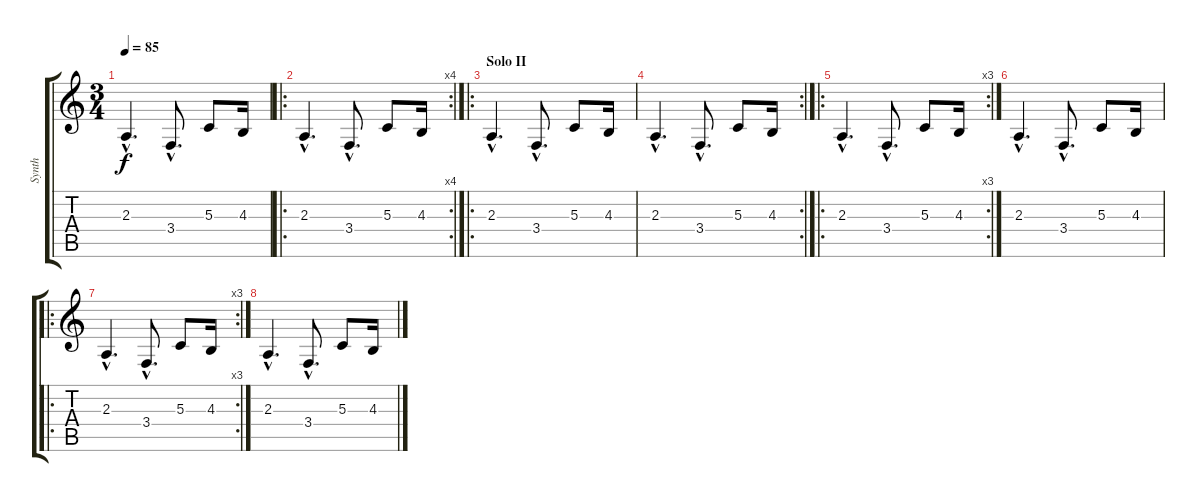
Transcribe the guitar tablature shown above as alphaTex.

\track ("Synth" "Synth") {instrument stringensemble1}
\staff {score tabs}
\tuning (E4 B3 G3 D3 A2 E2) {hide}
\ts (3 4)
\tempo 85
\clef g2
\ks c
2.3{hac}.4{d dy f} 3.4{hac}.8{d} 5.3.8 4.3.16 |
\ro
\rc 4
2.3{hac}.4{d} 3.4{hac}.8{d} 5.3.8 4.3.16 |
\ro
\section ("" "Solo II")
2.3{hac}.4{d} 3.4{hac}.8{d} 5.3.8 4.3.16 |
\rc 2
2.3{hac}.4{d} 3.4{hac}.8{d} 5.3.8 4.3.16 |
\ro
\rc 3
2.3{hac}.4{d} 3.4{hac}.8{d} 5.3.8 4.3.16 |
2.3{hac}.4{d} 3.4{hac}.8{d} 5.3.8 4.3.16 |
\ro
\rc 3
2.3{hac}.4{d} 3.4{hac}.8{d} 5.3.8 4.3.16 |
2.3{hac}.4{d} 3.4{hac}.8{d} 5.3.8 4.3.16
